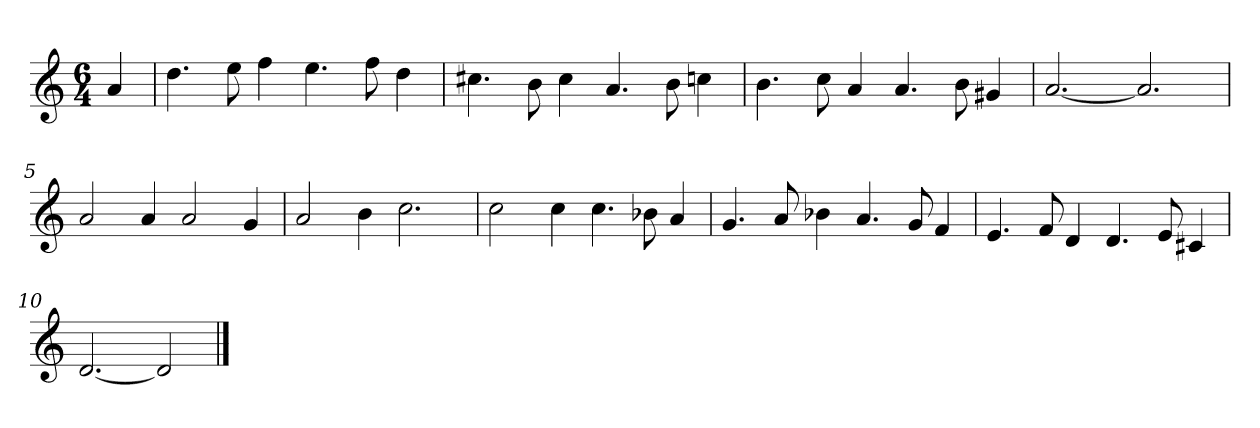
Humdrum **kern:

**kern
*part1
*staff1
*k[]
*M6/4
*MM120
=
4a
=1
4.dd
8ee
4ff
4.ee
8ff
4dd
=2
4.cc#X
8b
4cc#
4.a
8b
4ccn
=3
4.b
8cc
4a
4.a
8b
4g#X
=4
[2.a
2.a]
=5
2a
4a
2a
4g
=6
2a
4b
2.cc
=7
2cc
4cc
4.cc
8b-X
4a
=8
4.g
8a
4b-X
4.a
8g
4f
=9
4.e
8f
4d
4.d
8e
4c#X
=10
[2.d
2d]
==
*-
